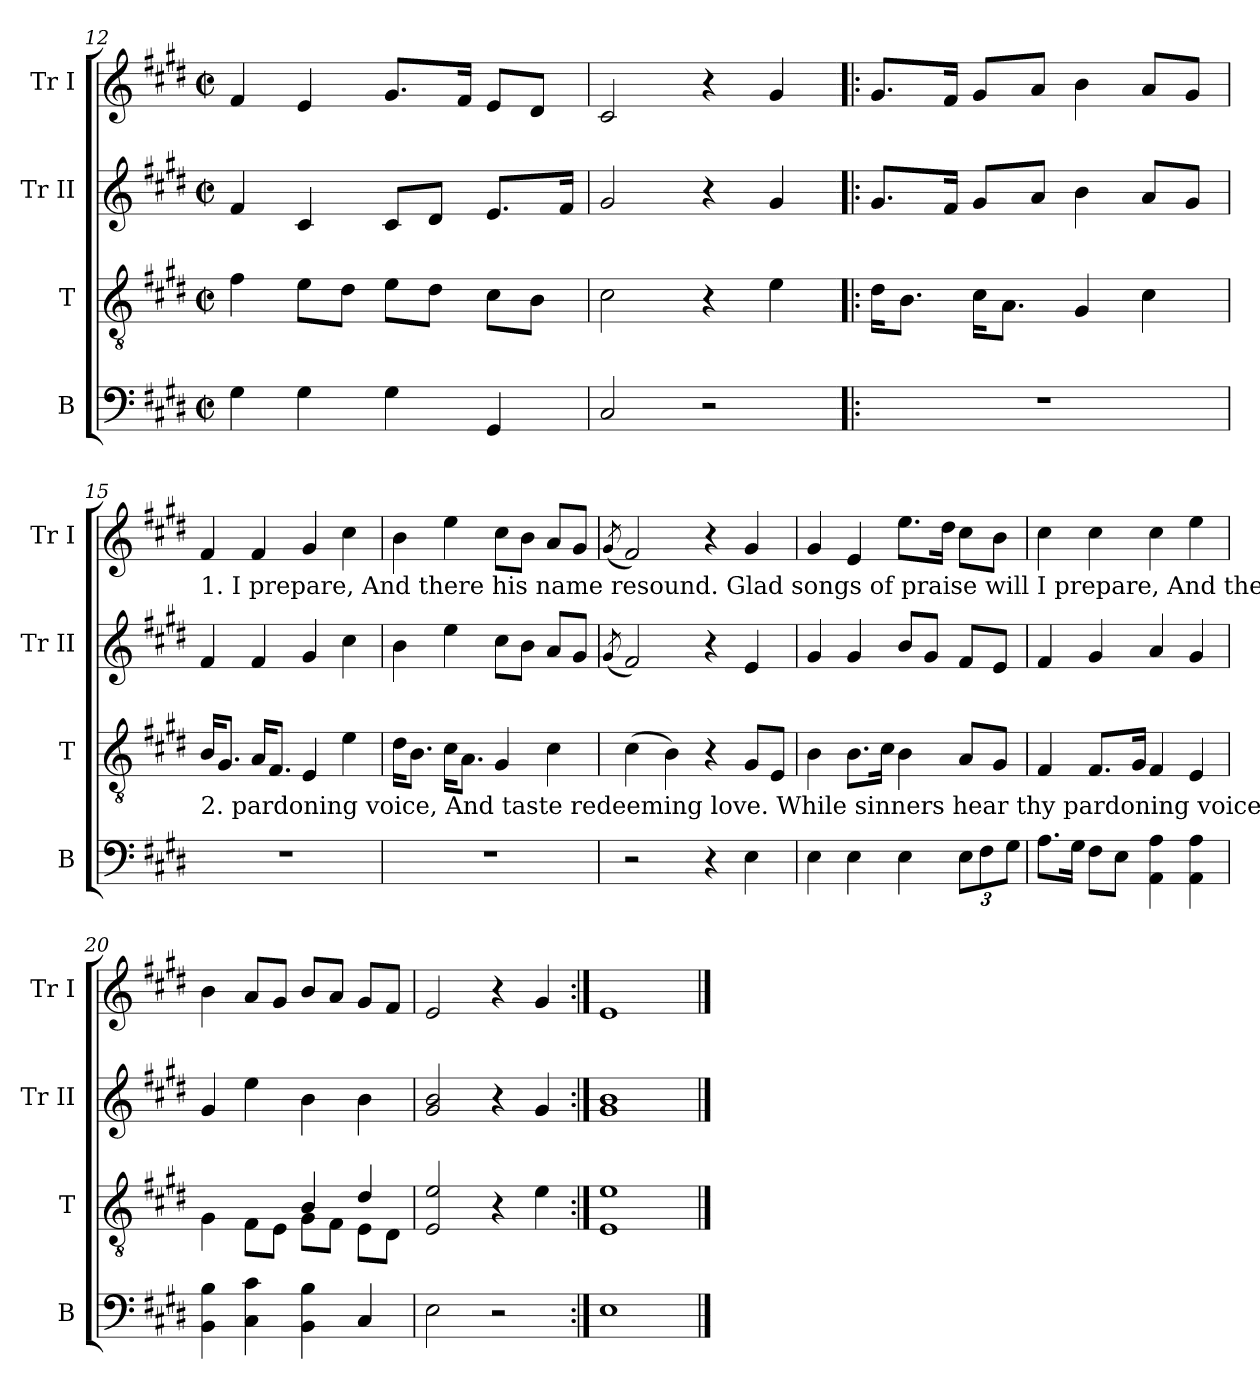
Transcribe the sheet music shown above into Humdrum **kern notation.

**kern	**kern	**kern	**kern
*part4	*part3	*part2	*part1
*staff4	*staff3	*staff2	*staff1
*I"B	*I"T	*I"Tr II	*I"Tr I
*I'B	*I'T	*I'Tr II	*I'Tr I
*clefF4	*clefGv2	*clefG2	*clefG2
*k[f#c#g#d#]	*k[f#c#g#d#]	*k[f#c#g#d#]	*k[f#c#g#d#]
*M2/2	*M2/2	*M2/2	*M2/2
*met(c|)	*met(c|)	*met(c|)	*met(c|)
=12	=12	=12	=12
4G#\	4f#\	4f#/	4f#/
4G#\	8e\L	4c#/	4e/
.	8d#\J	.	.
4G#\	8e\L	8c#/L	8.g#/L
.	8d#\J	8d#/J	.
.	.	.	16f#/Jk
4GG#/	8c#\L	8.e/L	8e/L
.	8B\J	.	8d#/J
.	.	16f#/Jk	.
=13	=13	=13	=13
2C#/	2c#\	2g#/	2c#/
2r	4r	4r	4r
.	4e\	4g#/	4g#/
=14!|:	=14!|:	=14!|:	=14!|:
1r	16d#\KL	8.g#/L	8.g#/L
.	8.B\J	.	.
.	.	16f#/Jk	16f#/Jk
.	16c#\KL	8g#/L	8g#/L
.	8.A\J	.	.
.	.	8a/J	8a/J
.	4G#/	4b\	4b\
.	4c#\	8a/L	8a/L
.	.	8g#/J	8g#/J
!!LO:LB:g=z
=15	=15	=15	=15
!	!	!	!LO:TX:b:t=1. I  prepare,  And there his name  resound.  Glad songs of praise will I prepare,  And there his name resound. Glad
!	!LO:TX:b:t=2.  pardoning voice, And taste redeeming love. While sinners hear thy pardoning voice, And taste redeeming love. While	!	!
1r	16B/KL	4f#/	4f#/
.	8.G#/J	.	.
.	16A/KL	4f#/	4f#/
.	8.F#/J	.	.
.	4E/	4g#/	4g#/
.	4e\	4cc#\	4cc#\
=16	=16	=16	=16
1r	16d#\KL	4b\	4b\
.	8.B\J	.	.
.	16c#\KL	4ee\	4ee\
.	8.A\J	.	.
.	4G#/	8cc#\L	8cc#\L
.	.	8b\J	8b\J
.	4c#\	8a/L	8a/L
.	.	8g#/J	8g#/J
=17	=17	=17	=17
.	.	(8qg#!/	(8qg#!/
2r	(4c#\	2f#/)	2f#/)
.	4B\)	.	.
4r	4r	4r	4r
4E\	8G#/L	4e/	4g#/
.	8E/J	.	.
=18	=18	=18	=18
4E\	4B\	4g#/	4g#/
4E\	8.B\L	4g#/	4e/
.	16c#\Jk	.	.
4E\	4B\	8b/L	8.ee\L
.	.	8g#/J	.
.	.	.	16dd#\Jk
*Xbrackettup	*	*	*
12E\L	8A/L	8f#/L	8cc#\L
12F#\	.	.	.
.	8G#/J	8e/J	8b\J
12G#\J	.	.	.
=19	=19	=19	=19
8.A\L	4F#/	4f#/	4cc#\
16G#\Jk	.	.	.
8F#\L	8.F#/L	4g#/	4cc#\
8E\J	.	.	.
.	16G#/Jk	.	.
4AA\ 4A\	4F#/	4a/	4cc#\
4AA\ 4A\	4E/	4g#/	4ee\
=20	=20	=20	=20
*	*^	*	*
4BB\ 4B\	4ryy	4G#\	4g#/	4b\
4C#\ 4c#\	4ryy	8F#\L	4ee\	8a/L
.	.	8E\J	.	8g#/J
4BB\ 4B\	4B/	8G#\L	4b\	8b/L
.	.	8F#\J	.	8a/J
4C#/	4d#/	8E\L	4b\	8g#/L
.	.	8D#\J	.	8f#/J
*	*v	*v	*	*
=21	=21	=21	=21
2E\	2E/ 2e/	2g#/ 2b/	2e/
2r	4r	4r	4r
.	4e\	4g#/	4g#/
=22:|!	=22:|!	=22:|!	=22:|!
1E	1E 1e	1g# 1b	1e
==	==	==	==
*-	*-	*-	*-
